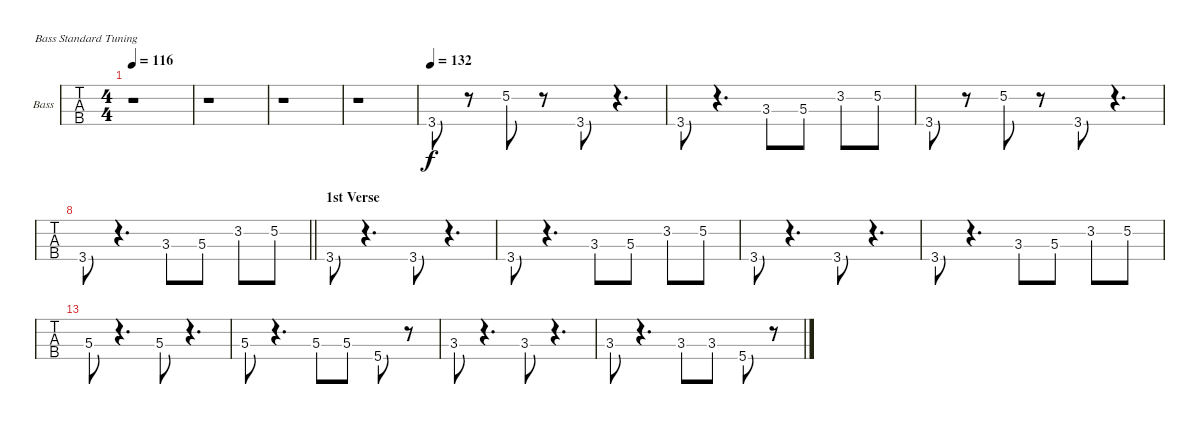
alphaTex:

\bracketExtendMode nobrackets
\firstSystemTrackNameOrientation horizontal
\otherSystemsTrackNameOrientation horizontal
\defaultBarNumberDisplay FirstOfSystem
\track ("Bass" "Bass") {instrument electricbassfinger}
\staff {tabs}
\tuning (G2 D2 A1 E1)
\ts (4 4)
\beaming (8 2 2 2 2)
\tempo 116
\clef f4
\ks g
r.1{dy f instrument electricbassfinger} |
r.1 |
r.1 |
r.1 |
\tempo 132
3.4.8 r.8 5.2.8 r.8 3.4.8 r.4{d} |
3.4.8 r.4{d} 3.3.8 5.3.8 3.2.8 5.2.8 |
3.4.8 r.8 5.2.8 r.8 3.4.8 r.4{d} |
\barLineRight lightlight
3.4.8 r.4{d} 3.3.8 5.3.8 3.2.8 5.2.8 |
\section ("" "1st Verse")
3.4.8 r.4{d} 3.4.8 r.4{d} |
3.4.8 r.4{d} 3.3.8 5.3.8 3.2.8 5.2.8 |
3.4.8 r.4{d} 3.4.8 r.4{d} |
3.4.8 r.4{d} 3.3.8 5.3.8 3.2.8 5.2.8 |
5.3.8 r.4{d} 5.3.8 r.4{d} |
5.3.8 r.4{d} 5.3.8 5.3.8 5.4.8 r.8 |
3.3.8 r.4{d} 3.3.8 r.4{d} |
3.3.8 r.4{d} 3.3.8 3.3.8 5.4.8 r.8
